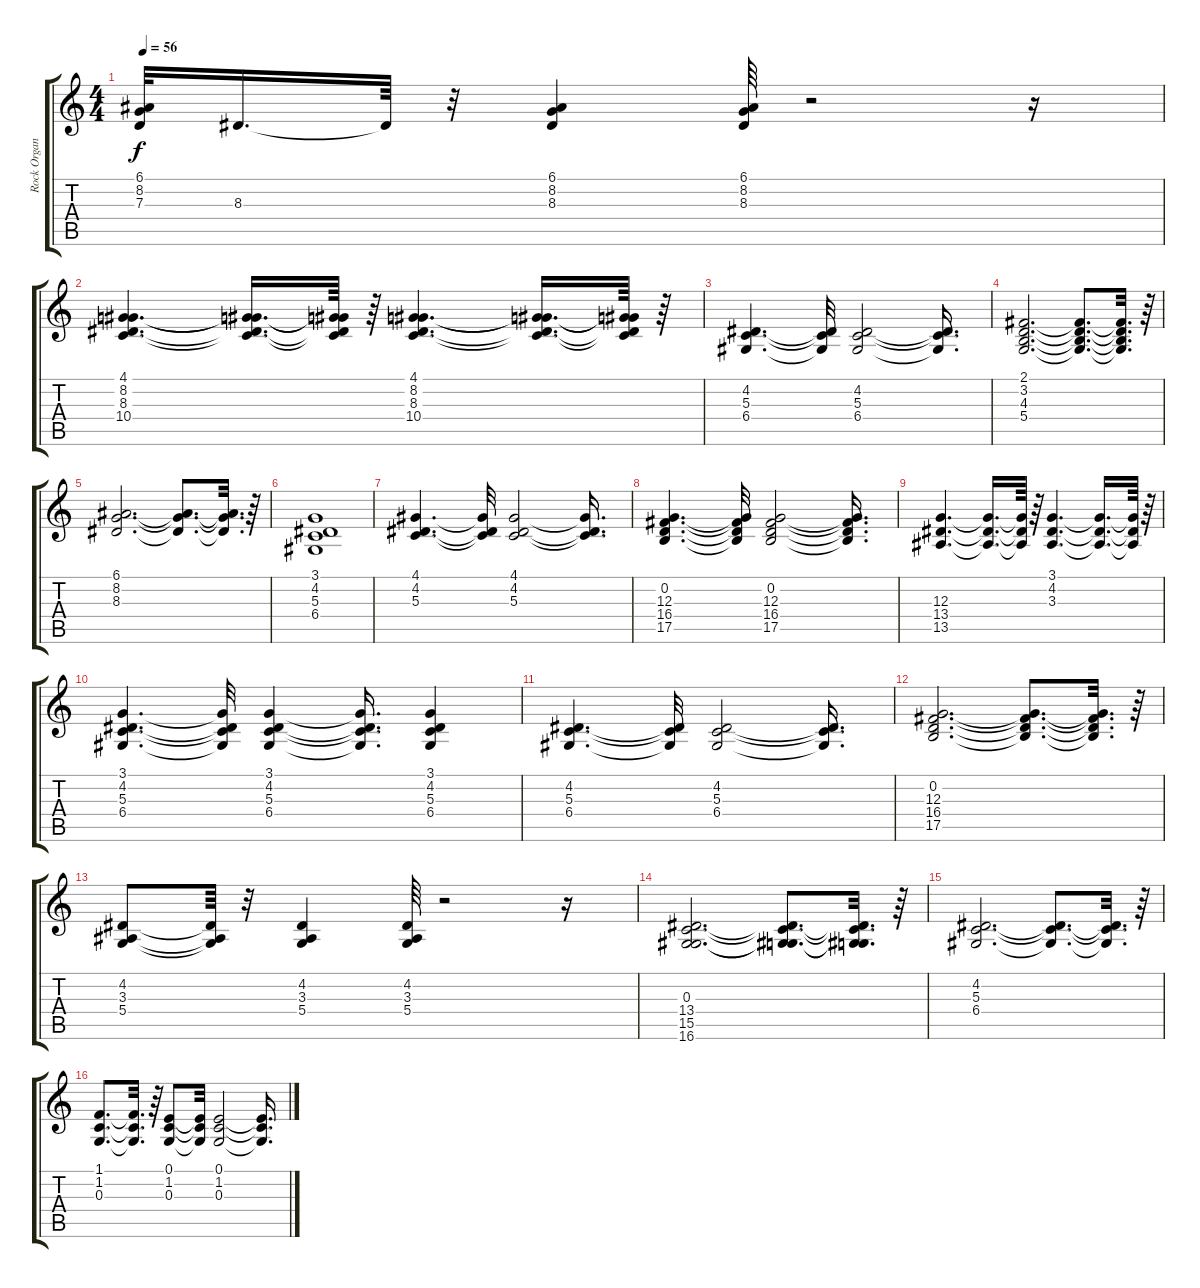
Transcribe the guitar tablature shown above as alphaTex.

\track ("Rock Organ" "Rock Organ") {instrument rockorgan}
\staff {score tabs}
\tuning (E4 B3 G3 D3 A2 E2) {hide}
\ts (4 4)
\tempo 56
\clef g2
\ks c
(6.1 8.2 7.3).32{dy f} 8.3.16{d} 8.3{t}.64 r.32 (6.1 8.2 8.3).4 (6.1 8.2 8.3).64 r.2 r.16 |
(4.1 8.2 8.3 10.4).4{d} (4.1{t} 8.2{t} 8.3{t} 10.4{t}).16{d} (4.1{t} 8.2{t} 8.3{t} 10.4{t}).64 r.64 (4.1 8.2 8.3 10.4).4{d} (4.1{t} 8.2{t} 8.3{t} 10.4{t}).16{d} (4.1{t} 8.2{t} 8.3{t} 10.4{t}).64 r.64 |
(4.2 5.3 6.4).4{d} (4.2{t} 5.3{t} 6.4{t}).32 (4.2 5.3 6.4).2 (4.2{t} 5.3{t} 6.4{t}).16{d} |
(2.1 3.2 4.3 5.4).2{d} (2.1{t} 3.2{t} 4.3{t} 5.4{t}).8{d} (2.1{t} 3.2{t} 4.3{t} 5.4{t}).32{d} r.64 |
(6.1 8.2 8.3).2{d} (6.1{t} 8.2{t} 8.3{t}).8{d} (6.1{t} 8.2{t} 8.3{t}).32{d} r.64 |
(3.1 4.2 5.3 6.4).1 |
(4.1 4.2 5.3).4{d} (4.1{t} 4.2{t} 5.3{t}).32 (4.1 4.2 5.3).2 (4.1{t} 4.2{t} 5.3{t}).16{d} |
(0.2 12.3 16.4 17.5).4{d} (0.2{t} 12.3{t} 16.4{t} 17.5{t}).32 (0.2 12.3 16.4 17.5).2 (0.2{t} 12.3{t} 16.4{t} 17.5{t}).16{d} |
(12.3 13.4 13.5).4{d} (12.3{t} 13.4{t} 13.5{t}).16{d} (12.3{t} 13.4{t} 13.5{t}).64 r.64 (3.1 4.2 3.3).4{d} (3.1{t} 4.2{t} 3.3{t}).16{d} (3.1{t} 4.2{t} 3.3{t}).64 r.64 |
(3.1 4.2 5.3 6.4).4{d} (3.1{t} 4.2{t} 5.3{t} 6.4{t}).32 (3.1 4.2 5.3 6.4).4 (3.1{t} 4.2{t} 5.3{t} 6.4{t}).16{d} (3.1 4.2 5.3 6.4).4 |
(4.2 5.3 6.4).4{d} (4.2{t} 5.3{t} 6.4{t}).32 (4.2 5.3 6.4).2 (4.2{t} 5.3{t} 6.4{t}).16{d} |
(0.2 12.3 16.4 17.5).2{d} (0.2{t} 12.3{t} 16.4{t} 17.5{t}).8{d} (0.2{t} 12.3{t} 16.4{t} 17.5{t}).32{d} r.64 |
(4.2 3.3 5.4).8 (4.2{t} 3.3{t} 5.4{t}).64 r.32 (4.2 3.3 5.4).4 (4.2 3.3 5.4).64 r.2 r.16 |
(0.3 13.4 15.5 16.6).2{d} (0.3{t} 13.4{t} 15.5{t} 16.6{t}).8{d} (0.3{t} 13.4{t} 15.5{t} 16.6{t}).32{d} r.64 |
(4.2 5.3 6.4).2{d} (4.2{t} 5.3{t} 6.4{t}).8{d} (4.2{t} 5.3{t} 6.4{t}).32{d} r.64 |
(1.1 1.2 0.3).8{d} (1.1{t} 1.2{t} 0.3{t}).32{d} r.64 (0.1 1.2 0.3).8 (0.1{t} 1.2{t} 0.3{t}).32 (0.1 1.2 0.3).2 (0.1{t} 1.2{t} 0.3{t}).16{d}
